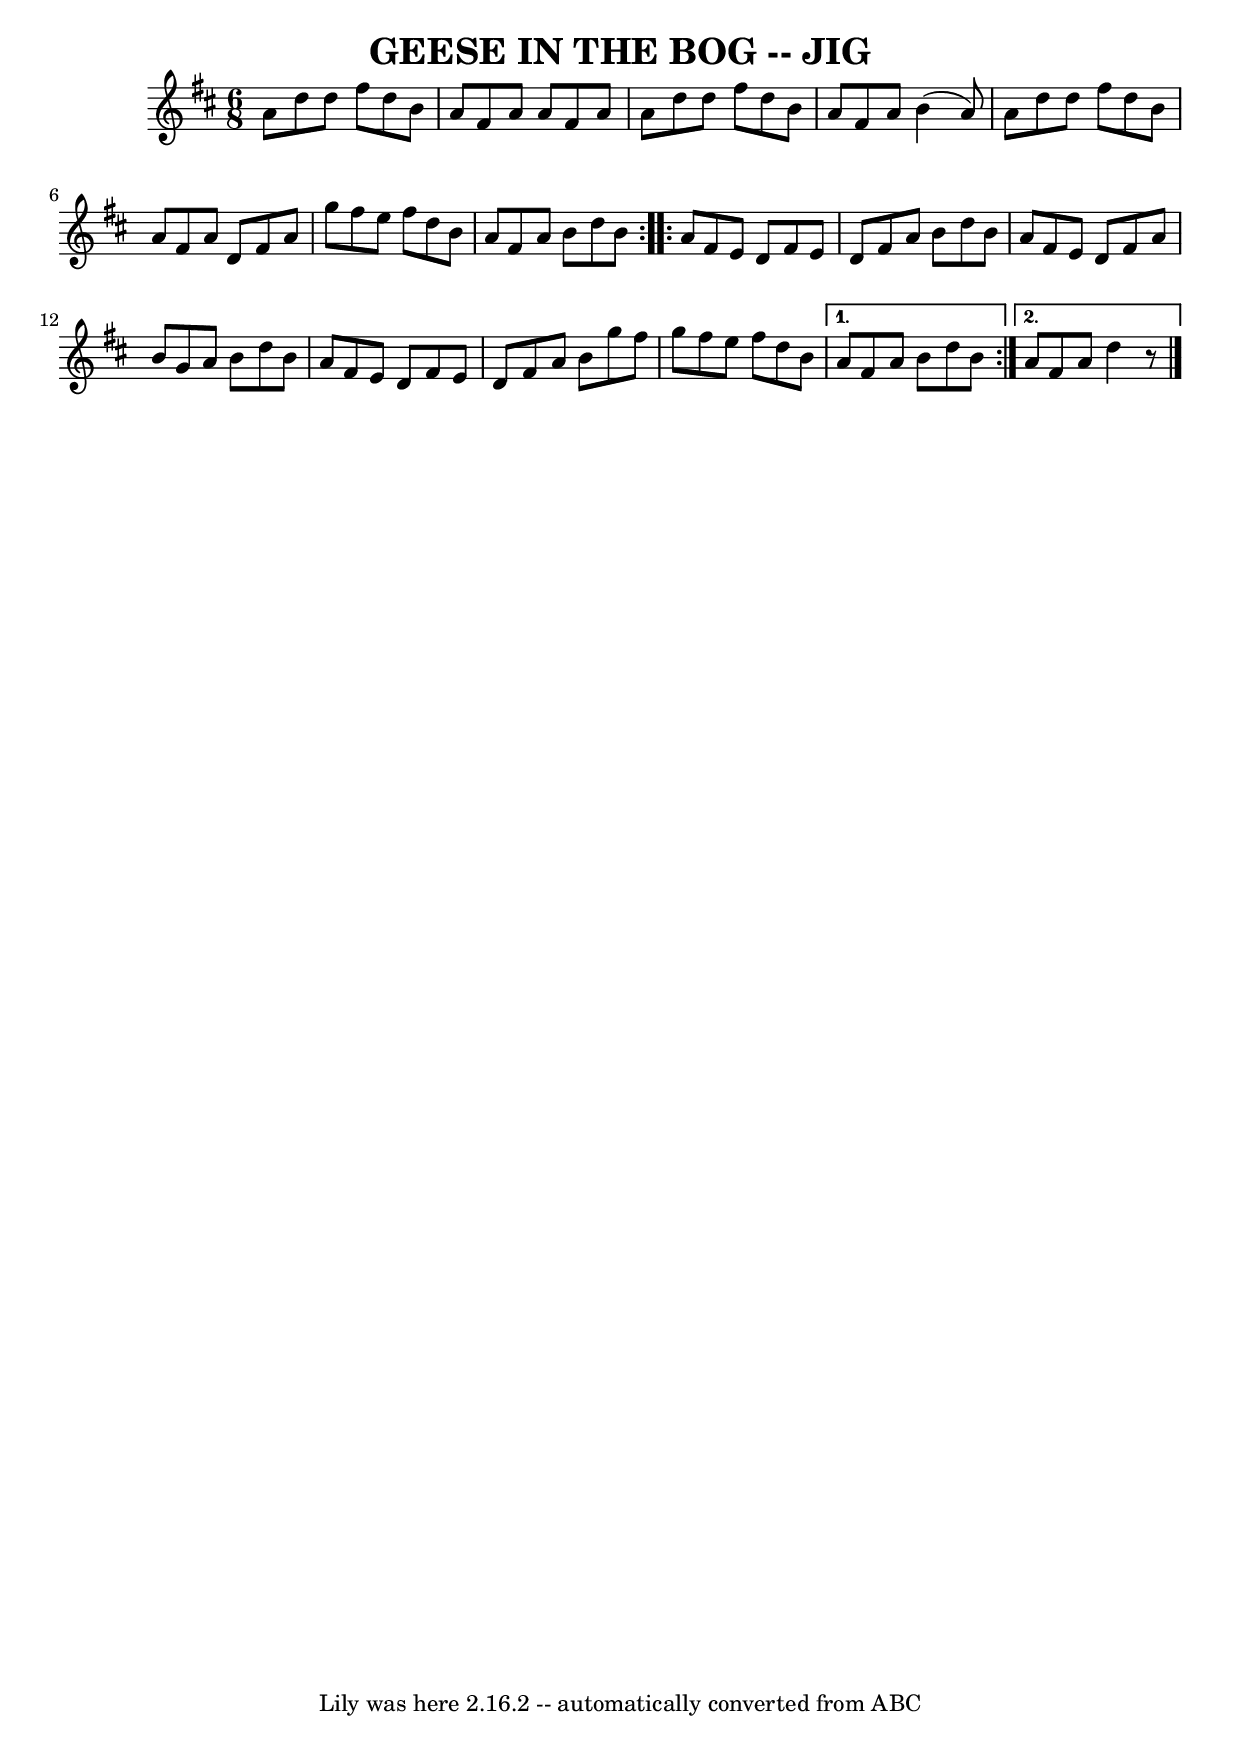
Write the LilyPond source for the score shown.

\version "2.7.40"
\include "Mammoth.ily"
\header {
	%% book = "Ryan's Mammoth Collection of Fiddle Tunes"
	crossRefNumber = "1"
	footnotes = ""
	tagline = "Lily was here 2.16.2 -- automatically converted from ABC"
	title = "GEESE IN THE BOG -- JIG"
}
voicedefault =  {


\repeat volta 2 {
\time 6/8 
\key d \major a'8 d''8 d''8 fis''8 d''8 b'8    
|
 a'8 fis'8 a'8 a'8 fis'8 a'8    |
 a'8 d''8 
 d''8 fis''8 d''8 b'8    |
 a'8 fis'8 a'8 b'4 (
a'8)       |
 a'8 d''8 d''8 fis''8 d''8 b'8    
|
 a'8 fis'8 a'8 d'8 fis'8 a'8    |
 g''8    
fis''8 e''8 fis''8 d''8 b'8    |
 a'8 fis'8 a'8    
b'8 d''8 b'8    }     \repeat volta 2 { a'8 fis'8 e'8 d'8    
fis'8 e'8    |
 d'8 fis'8 a'8 b'8 d''8 b'8    
|
 a'8 fis'8 e'8 d'8 fis'8 a'8    |
 b'8 g'8  
 a'8 b'8 d''8 b'8        |
 a'8 fis'8 e'8 d'8    
fis'8 e'8    |
 d'8 fis'8 a'8 b'8 g''8 fis''8    
|
 g''8 fis''8 e''8 fis''8 d''8 b'8    } \alternative{{  
 a'8 fis'8 a'8 b'8 d''8 b'8    } { a'8 fis'8 a'8 d''4 
   r8   \bar "|."   }}
}

\score{
    <<

	\context Staff="default"
	{
	    \voicedefault 
	}

    >>
	\layout {
	}
	\midi {}
}
